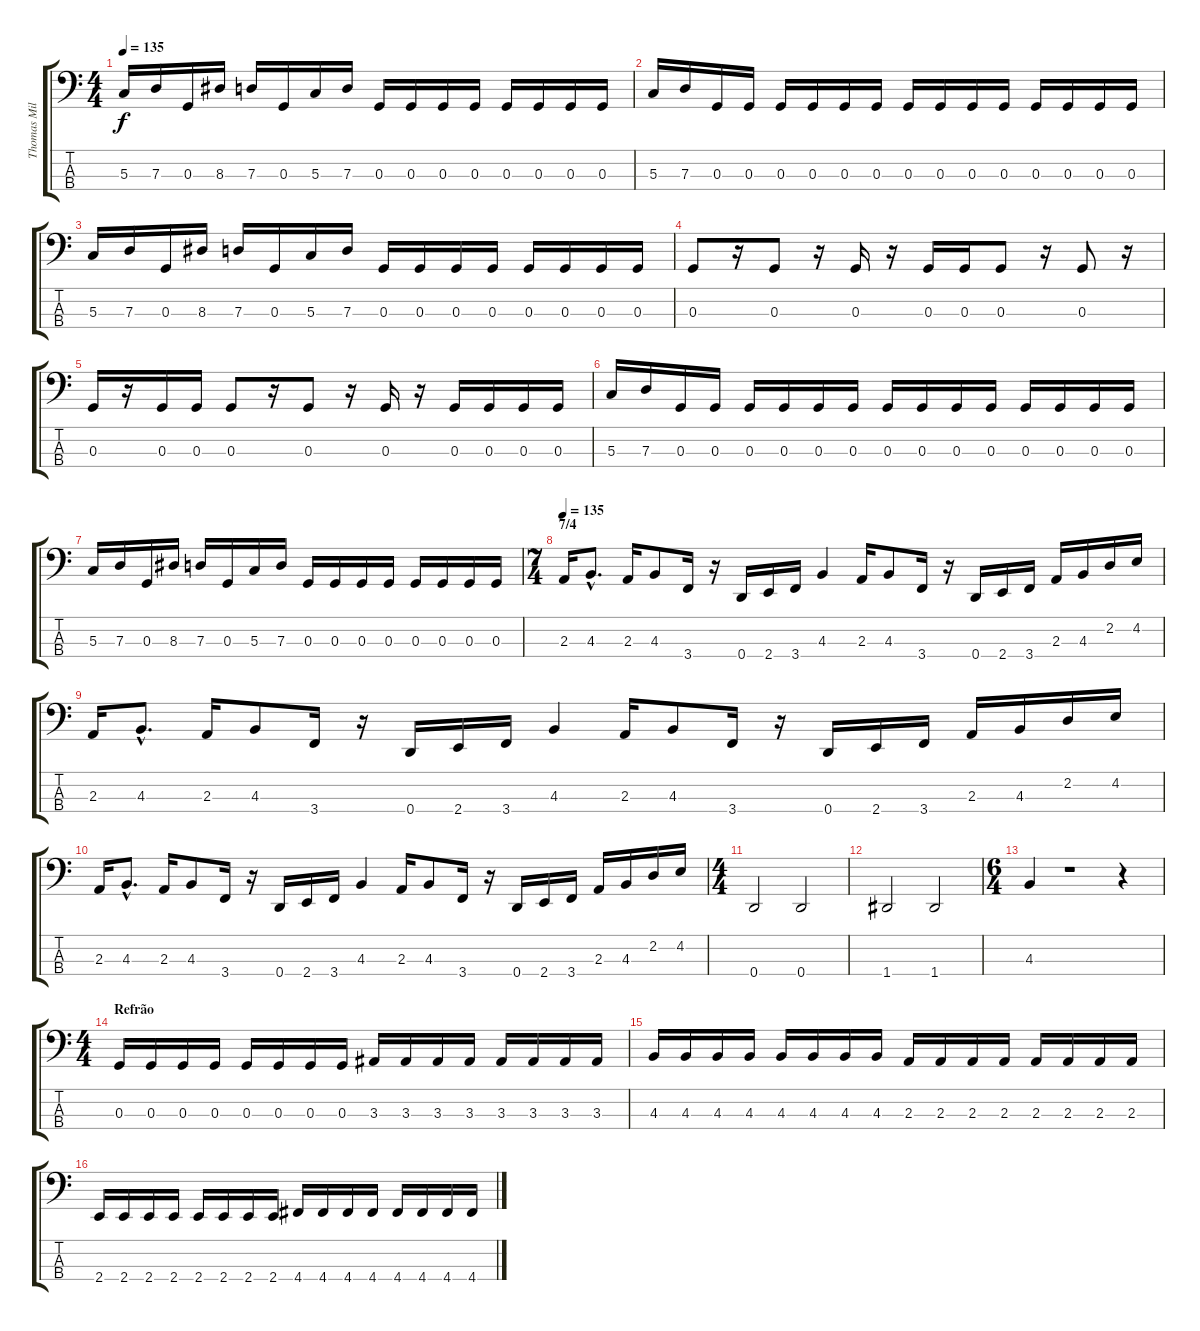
\track ("Thomas Miller" "Thomas Mil") {instrument electricbassfinger}
\staff {score tabs}
\tuning (F2 C2 G1 D1) {hide}
\ts (4 4)
\tempo 135
\clef f4
\ks c
5.3.16{dy f} 7.3.16 0.3.16 8.3.16 7.3.16 0.3.16 5.3.16 7.3.16 0.3.16 0.3.16 0.3.16 0.3.16 0.3.16 0.3.16 0.3.16 0.3.16 |
5.3.16 7.3.16 0.3.16 0.3.16 0.3.16 0.3.16 0.3.16 0.3.16 0.3.16 0.3.16 0.3.16 0.3.16 0.3.16 0.3.16 0.3.16 0.3.16 |
5.3.16 7.3.16 0.3.16 8.3.16 7.3.16 0.3.16 5.3.16 7.3.16 0.3.16 0.3.16 0.3.16 0.3.16 0.3.16 0.3.16 0.3.16 0.3.16 |
0.3.8 r.16 0.3.8 r.16 0.3.16 r.16 0.3.16 0.3.16 0.3.8 r.16 0.3.8 r.16 |
0.3.16 r.16 0.3.16 0.3.16 0.3.8 r.16 0.3.8 r.16 0.3.16 r.16 0.3.16 0.3.16 0.3.16 0.3.16 |
5.3.16 7.3.16 0.3.16 0.3.16 0.3.16 0.3.16 0.3.16 0.3.16 0.3.16 0.3.16 0.3.16 0.3.16 0.3.16 0.3.16 0.3.16 0.3.16 |
5.3.16 7.3.16 0.3.16 8.3.16 7.3.16 0.3.16 5.3.16 7.3.16 0.3.16 0.3.16 0.3.16 0.3.16 0.3.16 0.3.16 0.3.16 0.3.16 |
\ts (7 4)
\section ("" "7/4")
\tempo 135
2.3.16 4.3{hac}.8{d} 2.3.16 4.3.8 3.4.16 r.16 0.4.16 2.4.16 3.4.16 4.3.4 2.3.16 4.3.8 3.4.16 r.16 0.4.16 2.4.16 3.4.16 2.3.16 4.3.16 2.2.16 4.2.16 |
2.3.16 4.3{hac}.8{d} 2.3.16 4.3.8 3.4.16 r.16 0.4.16 2.4.16 3.4.16 4.3.4 2.3.16 4.3.8 3.4.16 r.16 0.4.16 2.4.16 3.4.16 2.3.16 4.3.16 2.2.16 4.2.16 |
2.3.16 4.3{hac}.8{d} 2.3.16 4.3.8 3.4.16 r.16 0.4.16 2.4.16 3.4.16 4.3.4 2.3.16 4.3.8 3.4.16 r.16 0.4.16 2.4.16 3.4.16 2.3.16 4.3.16 2.2.16 4.2.16 |
\ts (4 4)
0.4.2 0.4.2 |
1.4.2 1.4.2 |
\ts (6 4)
4.3.4 r.1 r.4 |
\ts (4 4)
\section ("" "Refrão")
0.3.16 0.3.16 0.3.16 0.3.16 0.3.16 0.3.16 0.3.16 0.3.16 3.3.16 3.3.16 3.3.16 3.3.16 3.3.16 3.3.16 3.3.16 3.3.16 |
4.3.16 4.3.16 4.3.16 4.3.16 4.3.16 4.3.16 4.3.16 4.3.16 2.3.16 2.3.16 2.3.16 2.3.16 2.3.16 2.3.16 2.3.16 2.3.16 |
2.4.16 2.4.16 2.4.16 2.4.16 2.4.16 2.4.16 2.4.16 2.4.16 4.4.16 4.4.16 4.4.16 4.4.16 4.4.16 4.4.16 4.4.16 4.4.16
